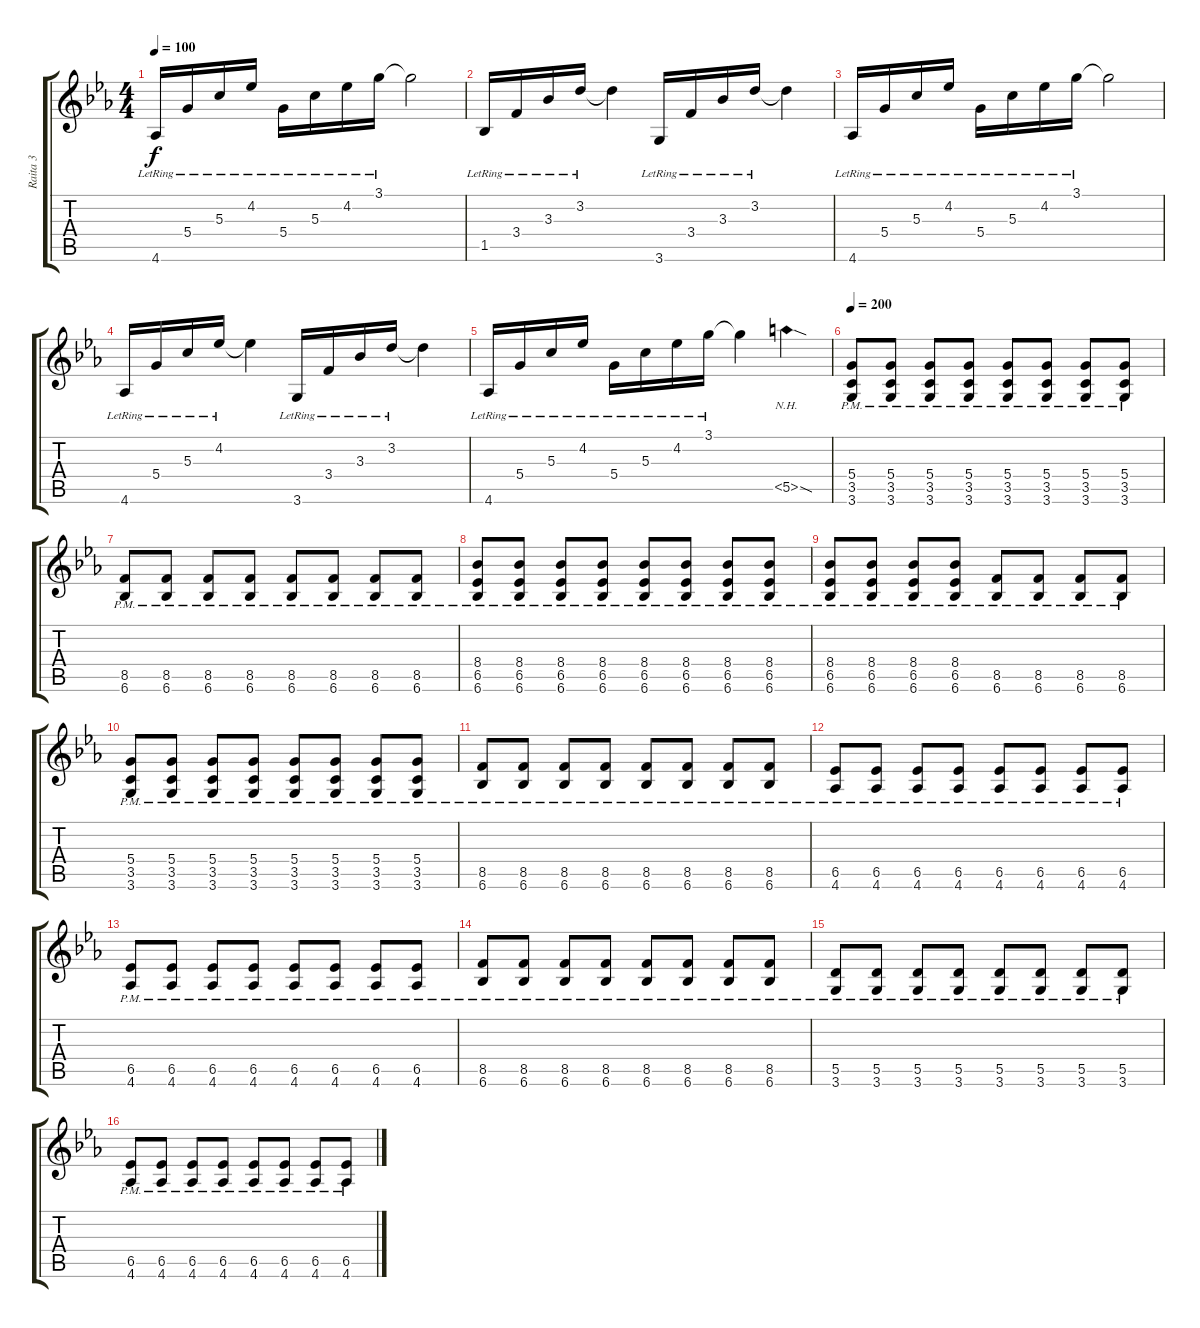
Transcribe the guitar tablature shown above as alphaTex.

\track ("Raita 3" "Raita 3") {instrument distortionguitar}
\staff {score tabs}
\tuning (E4 B3 G3 D3 A2 E2) {hide}
\ts (4 4)
\tempo 100
\clef g2
\ks eb
4.6{lr}.16{dy f} 5.4{lr}.16 5.3{lr}.16 4.2{lr}.16 5.4{lr}.16 5.3{lr}.16 4.2{lr}.16 3.1{lr}.16 3.1{t}.2 |
1.5{lr}.16 3.4{lr}.16 3.3{lr}.16 3.2{lr}.16 3.2{t}.4 3.6{lr}.16 3.4{lr}.16 3.3{lr}.16 3.2{lr}.16 3.2{t}.4 |
4.6{lr}.16 5.4{lr}.16 5.3{lr}.16 4.2{lr}.16 5.4{lr}.16 5.3{lr}.16 4.2{lr}.16 3.1{lr}.16 3.1{t}.2 |
4.6{lr}.16 5.4{lr}.16 5.3{lr}.16 4.2{lr}.16 4.2{t}.4 3.6{lr}.16 3.4{lr}.16 3.3{lr}.16 3.2{lr}.16 3.2{t}.4 |
4.6{lr}.16 5.4{lr}.16 5.3{lr}.16 4.2{lr}.16 5.4{lr}.16 5.3{lr}.16 4.2{lr}.16 3.1{lr}.16 3.1{t}.4 5.5{nh sod}.4{instrument distortionguitar} |
\tempo 200
(5.4{pm} 3.5{pm} 3.6{pm}).8 (5.4{pm} 3.5{pm} 3.6{pm}).8 (5.4{pm} 3.5{pm} 3.6{pm}).8 (5.4{pm} 3.5{pm} 3.6{pm}).8 (5.4{pm} 3.5{pm} 3.6{pm}).8 (5.4{pm} 3.5{pm} 3.6{pm}).8 (5.4{pm} 3.5{pm} 3.6{pm}).8 (5.4{pm} 3.5{pm} 3.6{pm}).8 |
(8.5{pm} 6.6{pm}).8 (8.5{pm} 6.6{pm}).8 (8.5{pm} 6.6{pm}).8 (8.5{pm} 6.6{pm}).8 (8.5{pm} 6.6{pm}).8 (8.5{pm} 6.6{pm}).8 (8.5{pm} 6.6{pm}).8 (8.5{pm} 6.6{pm}).8 |
(8.4{pm} 6.5{pm} 6.6{pm}).8 (8.4{pm} 6.5{pm} 6.6{pm}).8 (8.4{pm} 6.5{pm} 6.6{pm}).8 (8.4{pm} 6.5{pm} 6.6{pm}).8 (8.4{pm} 6.5{pm} 6.6{pm}).8 (8.4{pm} 6.5{pm} 6.6{pm}).8 (8.4{pm} 6.5{pm} 6.6{pm}).8 (8.4{pm} 6.5{pm} 6.6{pm}).8 |
(8.4{pm} 6.5{pm} 6.6{pm}).8 (8.4{pm} 6.5{pm} 6.6{pm}).8 (8.4{pm} 6.5{pm} 6.6{pm}).8 (8.4{pm} 6.5{pm} 6.6{pm}).8 (8.5{pm} 6.6{pm}).8 (8.5{pm} 6.6{pm}).8 (8.5{pm} 6.6{pm}).8 (8.5{pm} 6.6{pm}).8 |
(5.4{pm} 3.5{pm} 3.6{pm}).8 (5.4{pm} 3.5{pm} 3.6{pm}).8 (5.4{pm} 3.5{pm} 3.6{pm}).8 (5.4{pm} 3.5{pm} 3.6{pm}).8 (5.4{pm} 3.5{pm} 3.6{pm}).8 (5.4{pm} 3.5{pm} 3.6{pm}).8 (5.4{pm} 3.5{pm} 3.6{pm}).8 (5.4{pm} 3.5{pm} 3.6{pm}).8 |
(8.5{pm} 6.6{pm}).8 (8.5{pm} 6.6{pm}).8 (8.5{pm} 6.6{pm}).8 (8.5{pm} 6.6{pm}).8 (8.5{pm} 6.6{pm}).8 (8.5{pm} 6.6{pm}).8 (8.5{pm} 6.6{pm}).8 (8.5{pm} 6.6{pm}).8 |
(6.5{pm} 4.6{pm}).8 (6.5{pm} 4.6{pm}).8 (6.5{pm} 4.6{pm}).8 (6.5{pm} 4.6{pm}).8 (6.5{pm} 4.6{pm}).8 (6.5{pm} 4.6{pm}).8 (6.5{pm} 4.6{pm}).8 (6.5{pm} 4.6{pm}).8 |
(6.5{pm} 4.6{pm}).8 (6.5{pm} 4.6{pm}).8 (6.5{pm} 4.6{pm}).8 (6.5{pm} 4.6{pm}).8 (6.5{pm} 4.6{pm}).8 (6.5{pm} 4.6{pm}).8 (6.5{pm} 4.6{pm}).8 (6.5{pm} 4.6{pm}).8 |
(8.5{pm} 6.6{pm}).8 (8.5{pm} 6.6{pm}).8 (8.5{pm} 6.6{pm}).8 (8.5{pm} 6.6{pm}).8 (8.5{pm} 6.6{pm}).8 (8.5{pm} 6.6{pm}).8 (8.5{pm} 6.6{pm}).8 (8.5{pm} 6.6{pm}).8 |
(5.5{pm} 3.6{pm}).8 (5.5{pm} 3.6{pm}).8 (5.5{pm} 3.6{pm}).8 (5.5{pm} 3.6{pm}).8 (5.5{pm} 3.6{pm}).8 (5.5{pm} 3.6{pm}).8 (5.5{pm} 3.6{pm}).8 (5.5{pm} 3.6{pm}).8 |
(6.5{pm} 4.6{pm}).8 (6.5{pm} 4.6{pm}).8 (6.5{pm} 4.6{pm}).8 (6.5{pm} 4.6{pm}).8 (6.5{pm} 4.6{pm}).8 (6.5{pm} 4.6{pm}).8 (6.5{pm} 4.6{pm}).8 (6.5{pm} 4.6{pm}).8
